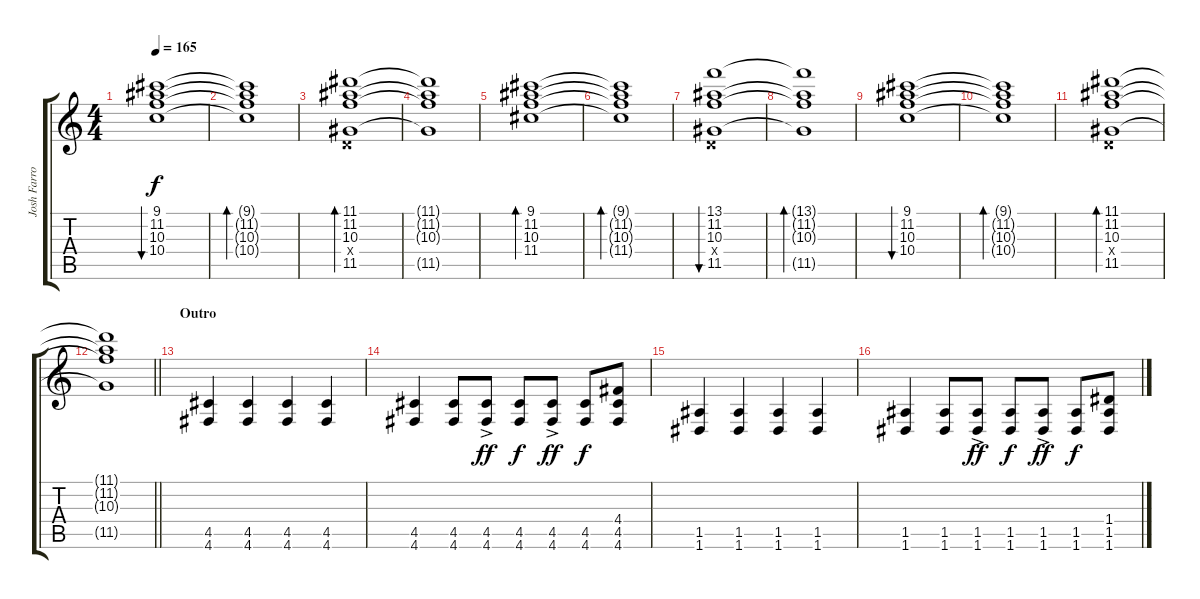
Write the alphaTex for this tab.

\track ("Josh Farro (Rhythm Guitar/Right)" "Josh Farro") {instrument distortionguitar}
\staff {score tabs}
\tuning (E4 B3 G3 D3 A2 D2) {hide}
\ts (4 4)
\tempo 165
\clef g2
\ks c
(9.1 11.2 10.3 10.4).1{bu 480 dy f} |
(9.1{t} 11.2{t} 10.3{t} 10.4{t}).1{bd 240} |
(11.1 11.2 10.3 0.4{x} 11.5).1{bd 480} |
(11.1{t} 11.2{t} 10.3{t} 11.5{t}).1 |
(9.1 11.2 10.3 11.4).1{bd 240} |
(9.1{t} 11.2{t} 10.3{t} 11.4{t}).1{bd 240} |
(13.1 11.2 10.3 0.4{x} 11.5).1{bu 240} |
(13.1{t} 11.2{t} 10.3{t} 11.5{t}).1{bd 240} |
(9.1 11.2 10.3 10.4).1{bu 480} |
(9.1{t} 11.2{t} 10.3{t} 10.4{t}).1{bd 240} |
(11.1 11.2 10.3 0.4{x} 11.5).1{bd 480} |
\barLineRight lightlight
(11.1{t} 11.2{t} 10.3{t} 11.5{t}).1 |
\section ("" "Outro")
(4.5 4.6).4{volume 11 instrument distortionguitar} (4.5 4.6).4 (4.5 4.6).4 (4.5 4.6).4 |
(4.5 4.6).4 (4.5 4.6).8 (4.5 4.6{ac}).8{dy ff} (4.5 4.6).8{dy f} (4.5 4.6{ac}).8{dy ff} (4.5 4.6).8{dy f} (4.4 4.5 4.6).8 |
(1.5 1.6).4 (1.5 1.6).4 (1.5 1.6).4 (1.5 1.6).4 |
(1.5 1.6).4 (1.5 1.6).8 (1.5 1.6{ac}).8{dy ff} (1.5 1.6).8{dy f} (1.5 1.6{ac}).8{dy ff} (1.5 1.6).8{dy f} (1.4 1.5 1.6).8
